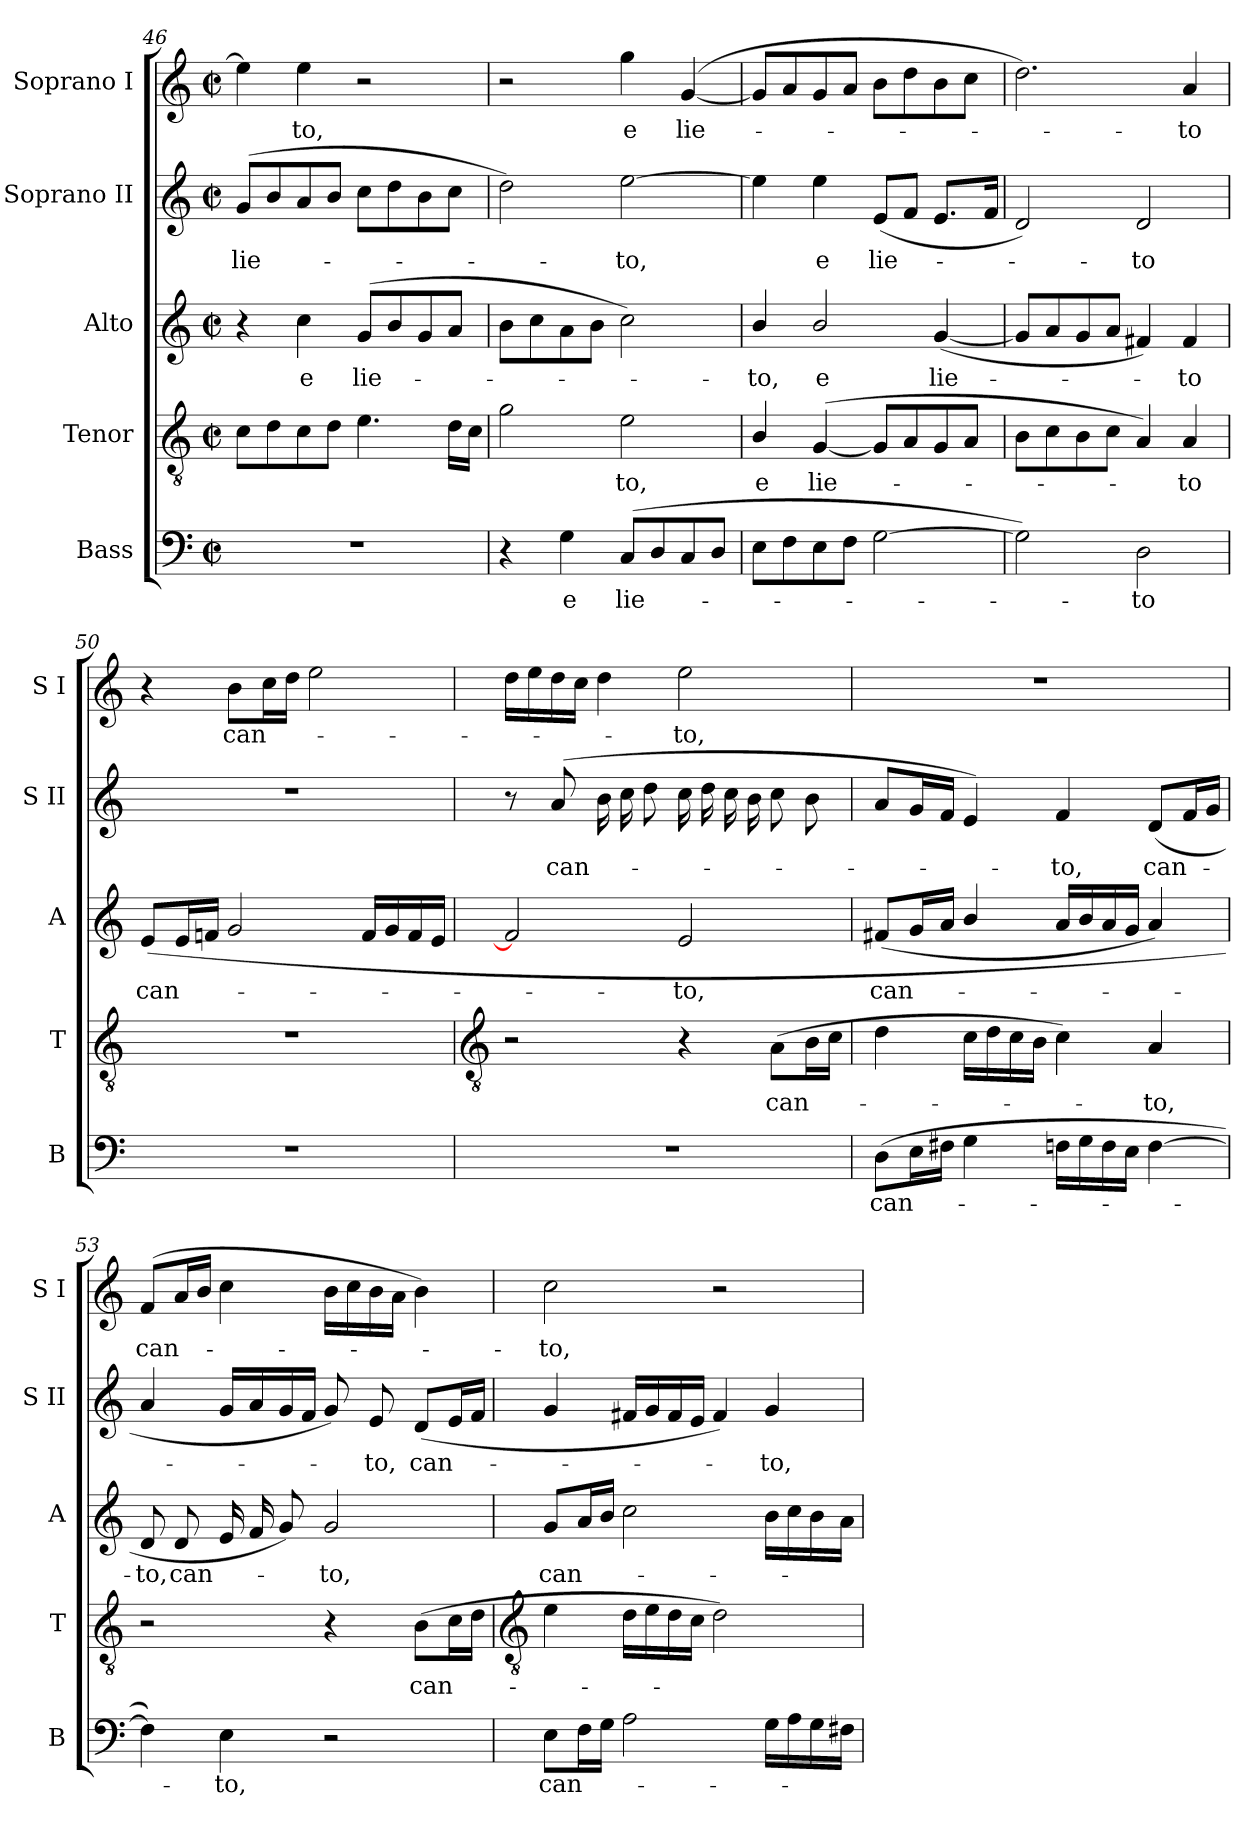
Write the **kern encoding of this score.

**kern	**text	**kern	**text	**kern	**text	**kern	**text	**kern	**text
*part5	*part5	*part4	*part4	*part3	*part3	*part2	*part2	*part1	*part1
*staff5	*staff5	*staff4	*staff4	*staff3	*staff3	*staff2	*staff2	*staff1	*staff1
*I"Bass	*	*I"Tenor	*	*I"Alto	*	*I"Soprano II	*	*I"Soprano I	*
*I'B	*	*I'T	*	*I'A	*	*I'S II	*	*I'S I	*
!!LO:LB:g=z
*clefF4	*	*clefGv2	*	*clefG2	*	*clefG2	*	*clefG2	*
*k[]	*	*k[]	*	*k[]	*	*k[]	*	*k[]	*
*C:	*	*C:	*	*C:	*	*C:	*	*C:	*
*M2/2	*	*M2/2	*	*M2/2	*	*M2/2	*	*M2/2	*
*met(c|)	*	*met(c|)	*	*met(c|)	*	*met(c|)	*	*met(c|)	*
=46	=46	=46	=46	=46	=46	=46	=46	=46	=46
!	!	!	!	!	!	!	!LO:LY:b	!	!
1r	.	8cL	.	4r	.	(<8gL	lie-	4ee]	.
.	.	8d	.	.	.	8b	.	.	.
!	!	!	!	!	!LO:LY:b	!	!	!	!LO:LY:b
.	.	8c	.	4cc	e	8a	.	4ee	to,
.	.	8dJ	.	.	.	8bJ	.	.	.
!	!	!	!	!	!LO:LY:b	!	!	!	!
.	.	4.e	.	(>8gL	lie-	8ccL	.	2r	.
.	.	.	.	8b	.	8dd	.	.	.
.	.	.	.	8g	.	8b	.	.	.
.	.	16dLL	.	8aJ	.	8ccJ	.	.	.
.	.	16cJJ	.	.	.	.	.	.	.
=47	=47	=47	=47	=47	=47	=47	=47	=47	=47
4r	.	2g	.	8bL	.	2dd)	.	2r	.
.	.	.	.	8cc	.	.	.	.	.
!	!LO:LY:b	!	!	!	!	!	!	!	!
4G	e	.	.	8a	.	.	.	.	.
.	.	.	.	8bJ	.	.	.	.	.
!	!LO:LY:b	!	!LO:LY:b	!	!	!	!LO:LY:b	!	!LO:LY:b
(<8CL	lie-	2e	to,	2cc)	.	[2ee	to,	4gg	e
8D	.	.	.	.	.	.	.	.	.
!	!	!	!	!	!	!	!	!	!LO:LY:b
8C	.	.	.	.	.	.	.	(>[4g	lie-
8DJ	.	.	.	.	.	.	.	.	.
=48	=48	=48	=48	=48	=48	=48	=48	=48	=48
!	!	!	!LO:LY:b	!	!LO:LY:b	!	!	!	!
8EL	.	4B/	e	4b/	to,	4ee]	.	8gL]	.
8F	.	.	.	.	.	.	.	8a	.
!	!	!	!LO:LY:b	!	!LO:LY:b	!	!LO:LY:b	!	!
8E	.	(<[4G	lie-	2b/	e	4ee	e	8g	.
8FJ	.	.	.	.	.	.	.	8aJ	.
!	!	!	!	!	!	!	!LO:LY:b	!	!
[2G	.	8GL]	.	.	.	(<8eL	lie-	8bL	.
.	.	8A	.	.	.	8fJ	.	8dd	.
!	!	!	!	!	!LO:LY:b	!	!	!	!
.	.	8G	.	(<[4g	lie-	8.eL	.	8b	.
.	.	8AJ	.	.	.	.	.	8ccJ	.
.	.	.	.	.	.	16fJ	.	.	.
=49	=49	=49	=49	=49	=49	=49	=49	=49	=49
2G])	.	8BL	.	8gL]	.	2d)	.	2.dd)	.
.	.	8c	.	8a	.	.	.	.	.
.	.	8B	.	8g	.	.	.	.	.
.	.	8cJ	.	8aJ	.	.	.	.	.
!	!LO:LY:b	!	!	!	!	!	!LO:LY:b	!	!
2D	to	4A)	.	4f#X)	.	2d	to	.	.
!	!	!	!LO:LY:b	!	!LO:LY:b	!	!	!	!LO:LY:b
.	.	4A	to	4f#	to	.	.	4a	to
=50	=50	=50	=50	=50	=50	=50	=50	=50	=50
!	!	!	!	!	!LO:LY:b	!	!	!	!
1r	.	1r	.	(<8eL	can-	1r	.	4r	.
.	.	.	.	16eL	.	.	.	.	.
.	.	.	.	16fnJJ	.	.	.	.	.
!	!	!	!	!	!	!	!	!	!LO:LY:b
.	.	.	.	2g	.	.	.	8bL	can-
.	.	.	.	.	.	.	.	16ccL	.
.	.	.	.	.	.	.	.	16ddJJ	.
.	.	.	.	.	.	.	.	2ee	.
.	.	.	.	16fLL	.	.	.	.	.
.	.	.	.	16g	.	.	.	.	.
.	.	.	.	16f	.	.	.	.	.
.	.	.	.	16eJJ	.	.	.	.	.
!!LO:LB:g=z
=51	=51	=51	=51	=51	=51	=51	=51	=51	=51
*	*	*clefGv2	*	*	*	*	*	*	*
1r	.	2r	.	2f]	.	8r	.	16ddLL	.
.	.	.	.	.	.	.	.	16ee	.
!	!	!	!	!	!	!	!LO:LY:b	!	!
.	.	.	.	.	.	(<8aL	can-	16dd	.
.	.	.	.	.	.	.	.	16ccJJ	.
.	.	.	.	.	.	16bL	.	4dd	.
.	.	.	.	.	.	16cc	.	.	.
.	.	.	.	.	.	8ddJ	.	.	.
!	!	!	!	!	!LO:LY:b	!	!	!	!LO:LY:b
.	.	4r	.	2e	to,	16ccLL	.	2ee	to,
.	.	.	.	.	.	16dd	.	.	.
.	.	.	.	.	.	16cc	.	.	.
.	.	.	.	.	.	16bJJ	.	.	.
!	!	!	!LO:LY:b	!	!	!	!	!	!
.	.	(>8AL	can-	.	.	8ccL	.	.	.
.	.	16BL	.	.	.	8bJ	.	.	.
.	.	16cJJ	.	.	.	.	.	.	.
=52	=52	=52	=52	=52	=52	=52	=52	=52	=52
!	!LO:LY:b	!	!	!	!LO:LY:b	!	!	!	!
(>8DL	can-	4d	.	(<8f#XL	can-	8aL	.	1r	.
16EL	.	.	.	16gL	.	16gL	.	.	.
16F#XJJ	.	.	.	16aJJ	.	16fJJ	.	.	.
4G	.	16cLL	.	4b/	.	4e)	.	.	.
.	.	16d	.	.	.	.	.	.	.
.	.	16c	.	.	.	.	.	.	.
.	.	16BJJ	.	.	.	.	.	.	.
!	!	!	!	!	!	!	!LO:LY:b	!	!
16FnLL	.	4c)	.	16aLL	.	4f	to,	.	.
16G	.	.	.	16b	.	.	.	.	.
16F	.	.	.	16a	.	.	.	.	.
16EJJ	.	.	.	16gJJ	.	.	.	.	.
!	!	!	!LO:LY:b	!	!	!	!LO:LY:b	!	!
[4F	.	4A	to,	4a)	.	(<8dL	can-	.	.
.	.	.	.	.	.	16fL	.	.	.
.	.	.	.	.	.	16gJJ	.	.	.
=53	=53	=53	=53	=53	=53	=53	=53	=53	=53
!	!	!	!	!	!LO:LY:b	!	!	!	!LO:LY:b
4F])	.	2r	.	8d	to,	4a	.	(>8fL	can-
!	!	!	!	!	!LO:LY:b	!	!	!	!
.	.	.	.	8d	can-	.	.	16aL	.
.	.	.	.	.	.	.	.	16bJJ	.
!	!LO:LY:b	!	!	!	!	!	!	!	!
4E	to,	.	.	16eLL	.	16gLL	.	4cc	.
.	.	.	.	16f	.	16a	.	.	.
.	.	.	.	8gJ)	.	16g	.	.	.
.	.	.	.	.	.	16fJJ	.	.	.
!	!	!	!	!	!LO:LY:b	!	!	!	!
2r	.	4r	.	2g	to,	8g)	.	16bLL	.
.	.	.	.	.	.	.	.	16cc	.
!	!	!	!	!	!	!	!LO:LY:b	!	!
.	.	.	.	.	.	8e	to,	16b	.
.	.	.	.	.	.	.	.	16aJJ	.
!	!	!	!LO:LY:b	!	!	!	!LO:LY:b	!	!
.	.	(>8BL	can-	.	.	(<8dL	can-	4b)	.
.	.	16cL	.	.	.	16eL	.	.	.
.	.	16dJJ	.	.	.	16fJJ	.	.	.
!!LO:LB:g=z
=54	=54	=54	=54	=54	=54	=54	=54	=54	=54
*	*	*clefGv2	*	*	*	*	*	*	*
!	!LO:LY:b	!	!	!	!LO:LY:b	!	!	!	!LO:LY:b
8EL	can-	4e	.	8gL	can-	4g	.	2cc	to,
16FL	.	.	.	16aL	.	.	.	.	.
16GJJ	.	.	.	16bJJ	.	.	.	.	.
2A	.	16dLL	.	2cc	.	16f#XLL	.	.	.
.	.	16e	.	.	.	16g	.	.	.
.	.	16d	.	.	.	16f#	.	.	.
.	.	16cJJ	.	.	.	16eJJ	.	.	.
.	.	2d)	.	.	.	4f#)	.	2r	.
!	!	!	!	!	!	!	!LO:LY:b	!	!
16GLL	.	.	.	16bLL	.	4g	to,	.	.
16A	.	.	.	16cc	.	.	.	.	.
16G	.	.	.	16b	.	.	.	.	.
16F#XJJ	.	.	.	16aJJ	.	.	.	.	.
=	=	=	=	=	=	=	=	=	=
*-	*-	*-	*-	*-	*-	*-	*-	*-	*-
